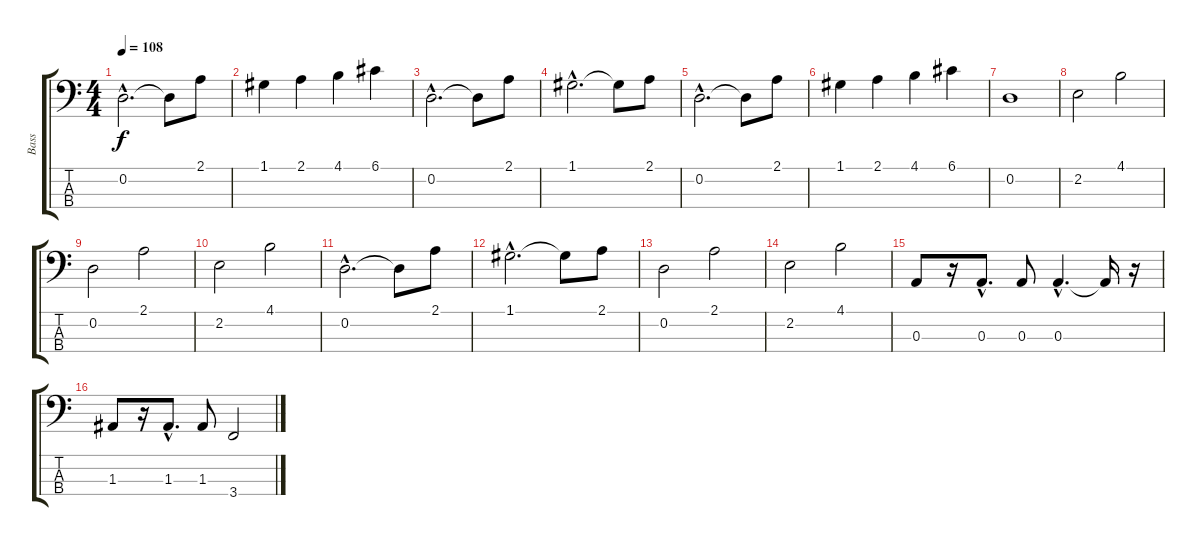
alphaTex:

\track ("Bass" "Bass") {instrument fretlessbass}
\staff {score tabs}
\tuning (G2 D2 A1 D1) {hide}
\ts (4 4)
\tempo 108
\clef f4
\ks c
0.2{hac}.2{d dy f} 0.2{t}.8 2.1.8 |
1.1.4 2.1.4 4.1.4 6.1.4 |
0.2{hac}.2{d} 0.2{t}.8 2.1.8 |
1.1{hac}.2{d} 1.1{t}.8 2.1.8 |
0.2{hac}.2{d} 0.2{t}.8 2.1.8 |
1.1.4 2.1.4 4.1.4 6.1.4 |
0.2.1 |
2.2.2 4.1.2 |
0.2.2 2.1.2 |
2.2.2 4.1.2 |
0.2{hac}.2{d} 0.2{t}.8 2.1.8 |
1.1{hac}.2{d} 1.1{t}.8 2.1.8 |
0.2.2 2.1.2 |
2.2.2 4.1.2 |
0.3.8 r.16 0.3{hac}.8{d} 0.3.8 0.3{hac}.4{d} 0.3{t}.16 r.16 |
1.3.8 r.16 1.3{hac}.8{d} 1.3.8 3.4.2
